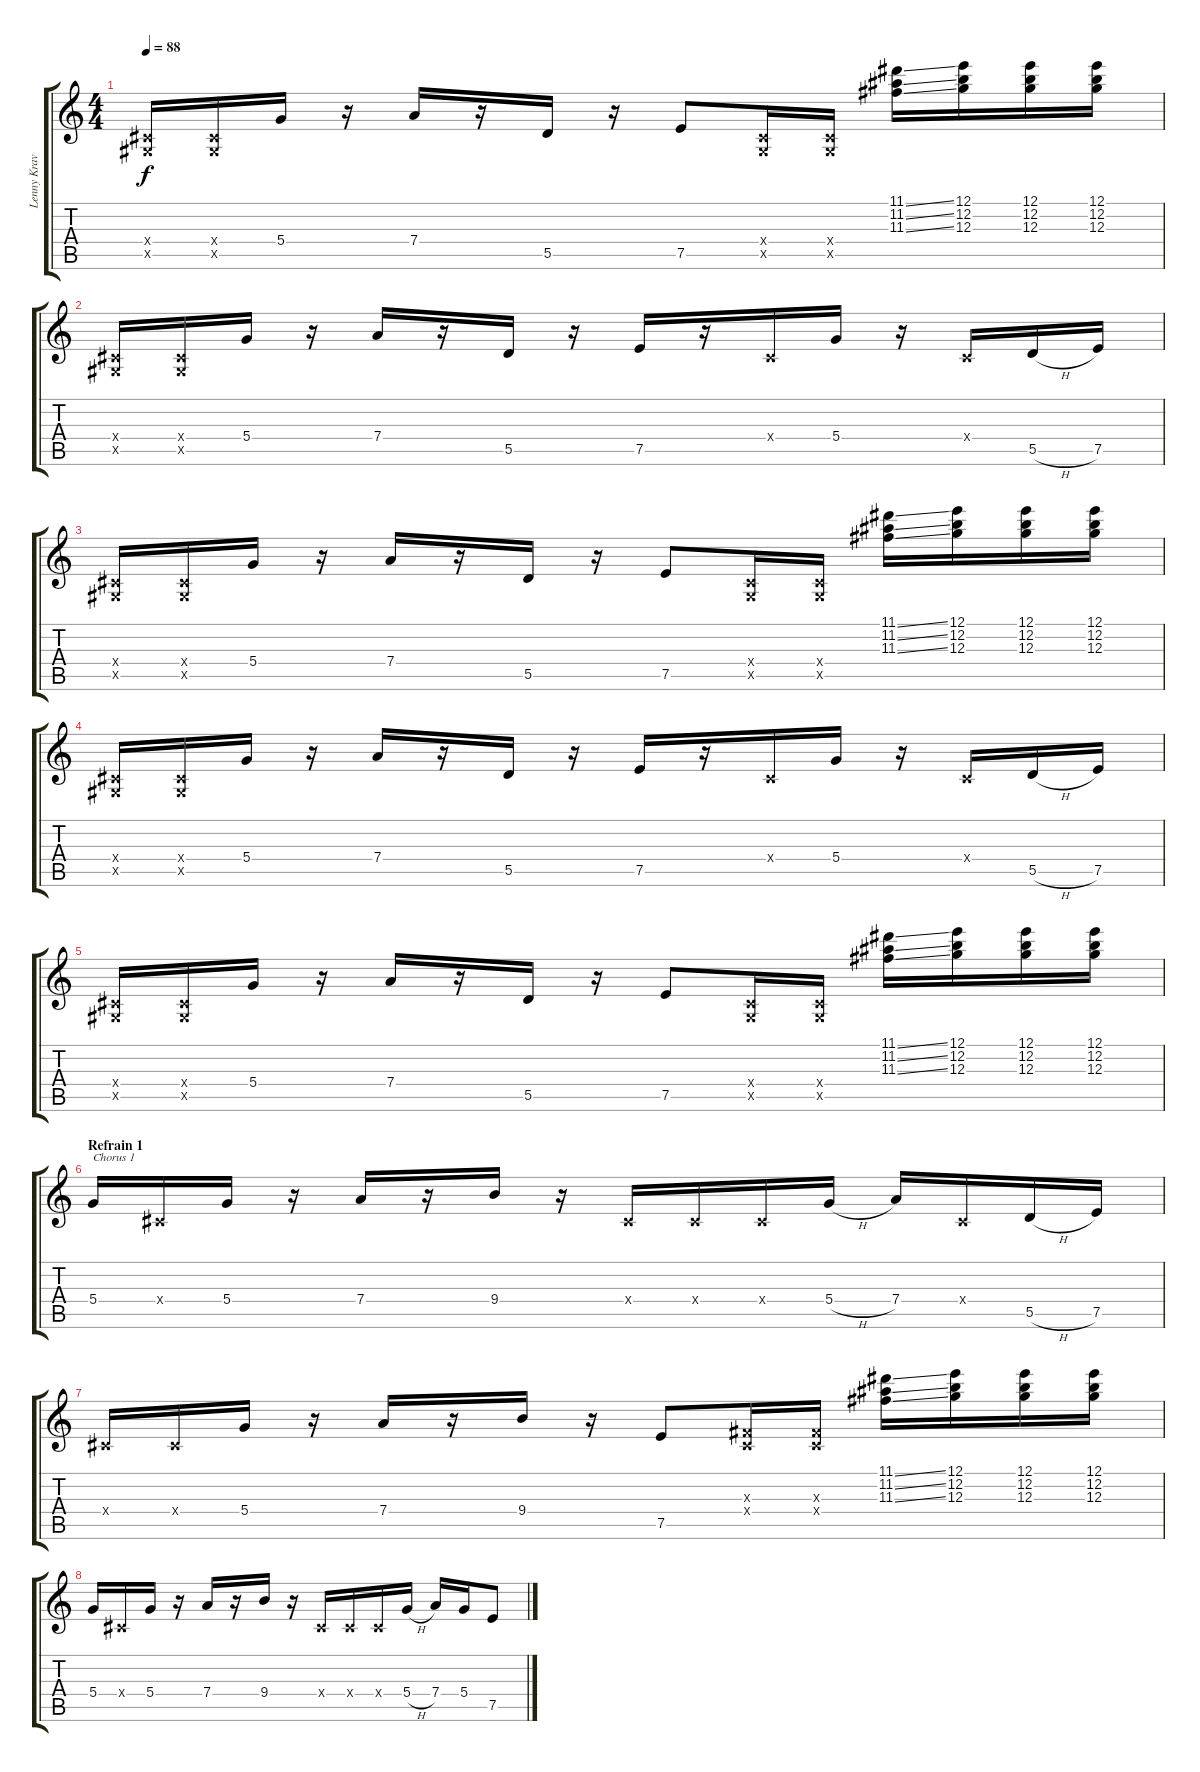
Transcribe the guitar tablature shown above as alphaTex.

\track ("Lenny Kravitz" "Lenny Krav") {instrument overdrivenguitar}
\staff {score tabs}
\tuning (E4 B3 G3 D3 A2 E2) {hide}
\ts (4 4)
\tempo 88
\clef g2
\ks c
(-1.4{x} -1.5{x}).16{dy f} (-1.4{x} -1.5{x}).16 5.4.16 r.16 7.4.16 r.16 5.5.16 r.16 7.5.8 (-1.4{x} -1.5{x}).16 (-1.4{x} -1.5{x}).16 (11.1{ss} 11.2{ss} 11.3{ss}).16 (12.1 12.2 12.3).16 (12.1 12.2 12.3).16 (12.1 12.2 12.3).16 |
(-1.4{x} -1.5{x}).16 (-1.4{x} -1.5{x}).16 5.4.16 r.16 7.4.16 r.16 5.5.16 r.16 7.5.16 r.16 -1.4{x}.16 5.4.16 r.16 -1.4{x}.16 5.5{h}.16 7.5.16 |
(-1.4{x} -1.5{x}).16 (-1.4{x} -1.5{x}).16 5.4.16 r.16 7.4.16 r.16 5.5.16 r.16 7.5.8 (-1.4{x} -1.5{x}).16 (-1.4{x} -1.5{x}).16 (11.1{ss} 11.2{ss} 11.3{ss}).16 (12.1 12.2 12.3).16 (12.1 12.2 12.3).16 (12.1 12.2 12.3).16 |
(-1.4{x} -1.5{x}).16 (-1.4{x} -1.5{x}).16 5.4.16 r.16 7.4.16 r.16 5.5.16 r.16 7.5.16 r.16 -1.4{x}.16 5.4.16 r.16 -1.4{x}.16 5.5{h}.16 7.5.16 |
(-1.4{x} -1.5{x}).16 (-1.4{x} -1.5{x}).16 5.4.16 r.16 7.4.16 r.16 5.5.16 r.16 7.5.8 (-1.4{x} -1.5{x}).16 (-1.4{x} -1.5{x}).16 (11.1{ss} 11.2{ss} 11.3{ss}).16 (12.1 12.2 12.3).16 (12.1 12.2 12.3).16 (12.1 12.2 12.3).16 |
\section ("" "Refrain 1 ")
5.4.16{txt "Chorus 1"} -1.4{x}.16 5.4.16 r.16 7.4.16 r.16 9.4.16 r.16 -1.4{x}.16 -1.4{x}.16 -1.4{x}.16 5.4{h}.16 7.4.16 -1.4{x}.16 5.5{h}.16 7.5.16 |
-1.4{x}.16 -1.4{x}.16 5.4.16 r.16 7.4.16 r.16 9.4.16 r.16 7.5.8 (-1.3{x} -1.4{x}).16 (-1.3{x} -1.4{x}).16 (11.1{ss} 11.2{ss} 11.3{ss}).16 (12.1 12.2 12.3).16 (12.1 12.2 12.3).16 (12.1 12.2 12.3).16 |
5.4.16 -1.4{x}.16 5.4.16 r.16 7.4.16 r.16 9.4.16 r.16 -1.4{x}.16 -1.4{x}.16 -1.4{x}.16 5.4{h}.16 7.4.16 5.4.16 7.5.8
